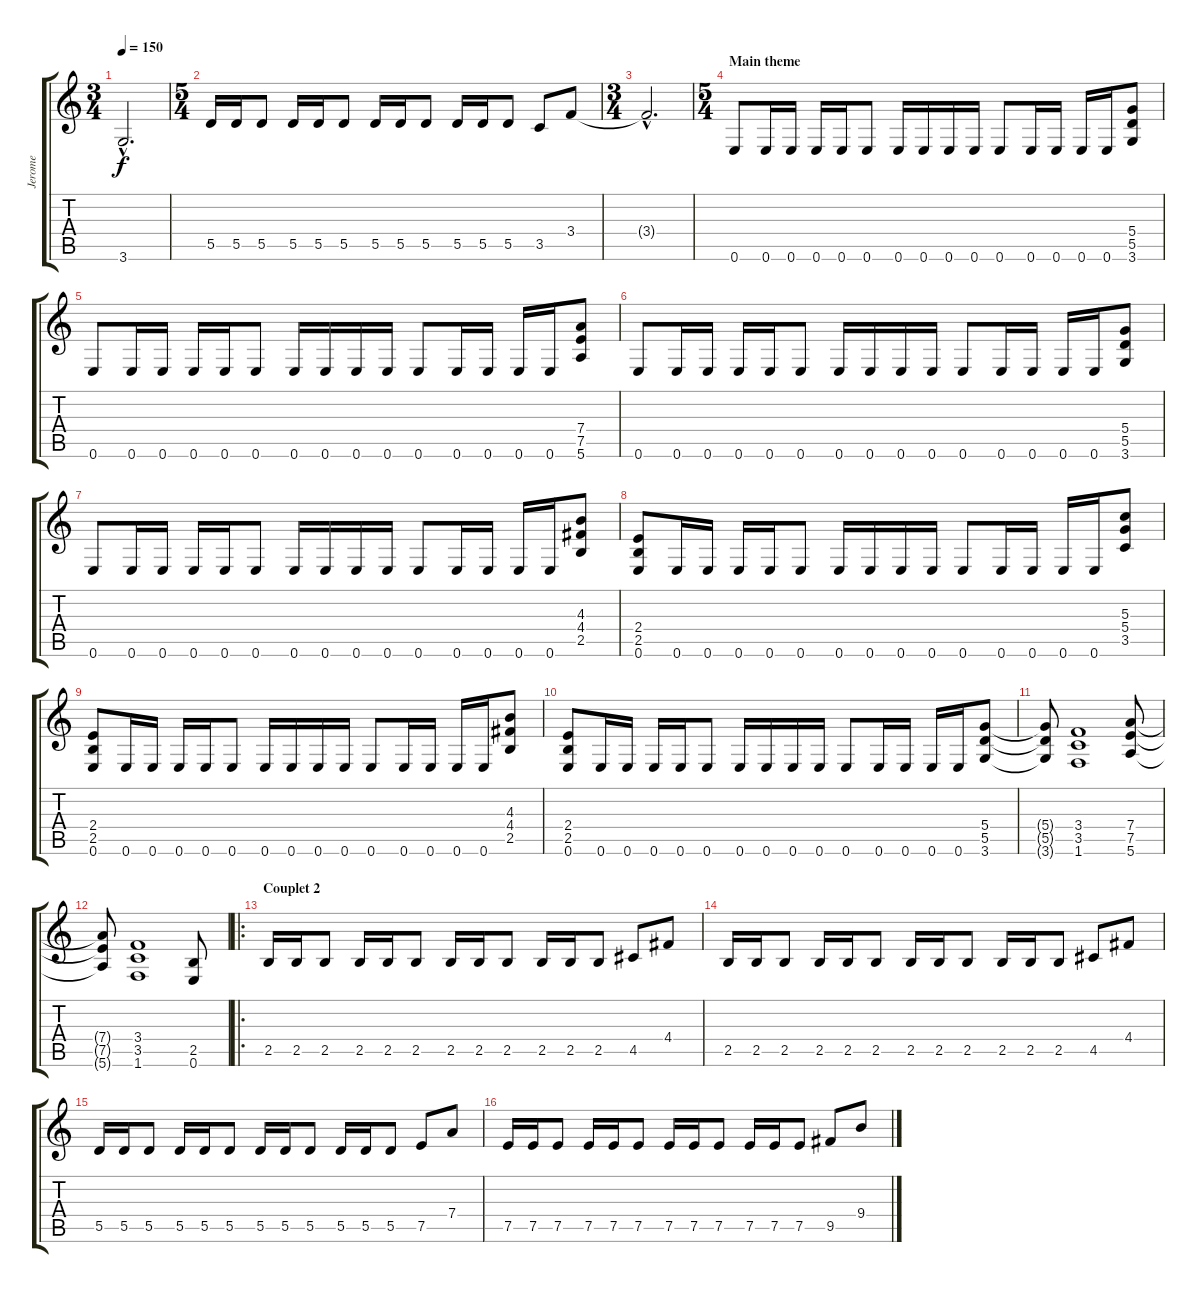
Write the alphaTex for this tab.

\track ("Jerome" "Jerome") {instrument distortionguitar}
\staff {score tabs}
\tuning (E4 B3 G3 D3 A2 E2) {hide}
\ts (3 4)
\tempo 150
\clef g2
\ks c
3.6{hac t}.2{d dy f} |
\ts (5 4)
5.5.16 5.5.16 5.5.8 5.5.16 5.5.16 5.5.8 5.5.16 5.5.16 5.5.8 5.5.16 5.5.16 5.5.8 3.5.8 3.4.8 |
\ts (3 4)
3.4{hac t}.2{d} |
\ts (5 4)
\section ("" "Main theme")
0.6.8 0.6.16 0.6.16 0.6.16 0.6.16 0.6.8 0.6.16 0.6.16 0.6.16 0.6.16 0.6.8 0.6.16 0.6.16 0.6.16 0.6.16 (5.4 5.5 3.6).8 |
0.6.8 0.6.16 0.6.16 0.6.16 0.6.16 0.6.8 0.6.16 0.6.16 0.6.16 0.6.16 0.6.8 0.6.16 0.6.16 0.6.16 0.6.16 (7.4 7.5 5.6).8 |
0.6.8 0.6.16 0.6.16 0.6.16 0.6.16 0.6.8 0.6.16 0.6.16 0.6.16 0.6.16 0.6.8 0.6.16 0.6.16 0.6.16 0.6.16 (5.4 5.5 3.6).8 |
0.6.8 0.6.16 0.6.16 0.6.16 0.6.16 0.6.8 0.6.16 0.6.16 0.6.16 0.6.16 0.6.8 0.6.16 0.6.16 0.6.16 0.6.16 (4.3 4.4 2.5).8 |
(2.4 2.5 0.6).8 0.6.16 0.6.16 0.6.16 0.6.16 0.6.8 0.6.16 0.6.16 0.6.16 0.6.16 0.6.8 0.6.16 0.6.16 0.6.16 0.6.16 (5.3 5.4 3.5).8 |
(2.4 2.5 0.6).8 0.6.16 0.6.16 0.6.16 0.6.16 0.6.8 0.6.16 0.6.16 0.6.16 0.6.16 0.6.8 0.6.16 0.6.16 0.6.16 0.6.16 (4.3 4.4 2.5).8 |
(2.4 2.5 0.6).8 0.6.16 0.6.16 0.6.16 0.6.16 0.6.8 0.6.16 0.6.16 0.6.16 0.6.16 0.6.8 0.6.16 0.6.16 0.6.16 0.6.16 (5.4 5.5 3.6).8 |
(5.4{t} 5.5{t} 3.6{t}).8 (3.4 3.5 1.6).1 (7.4 7.5 5.6).8 |
(7.4{t} 7.5{t} 5.6{t}).8 (3.4 3.5 1.6).1 (2.5 0.6).8 |
\ro
\section ("" "Couplet 2")
2.5.16 2.5.16 2.5.8 2.5.16 2.5.16 2.5.8 2.5.16 2.5.16 2.5.8 2.5.16 2.5.16 2.5.8 4.5.8 4.4.8 |
2.5.16 2.5.16 2.5.8 2.5.16 2.5.16 2.5.8 2.5.16 2.5.16 2.5.8 2.5.16 2.5.16 2.5.8 4.5.8 4.4.8 |
5.5.16 5.5.16 5.5.8 5.5.16 5.5.16 5.5.8 5.5.16 5.5.16 5.5.8 5.5.16 5.5.16 5.5.8 7.5.8 7.4.8 |
7.5.16 7.5.16 7.5.8 7.5.16 7.5.16 7.5.8 7.5.16 7.5.16 7.5.8 7.5.16 7.5.16 7.5.8 9.5.8 9.4.8
